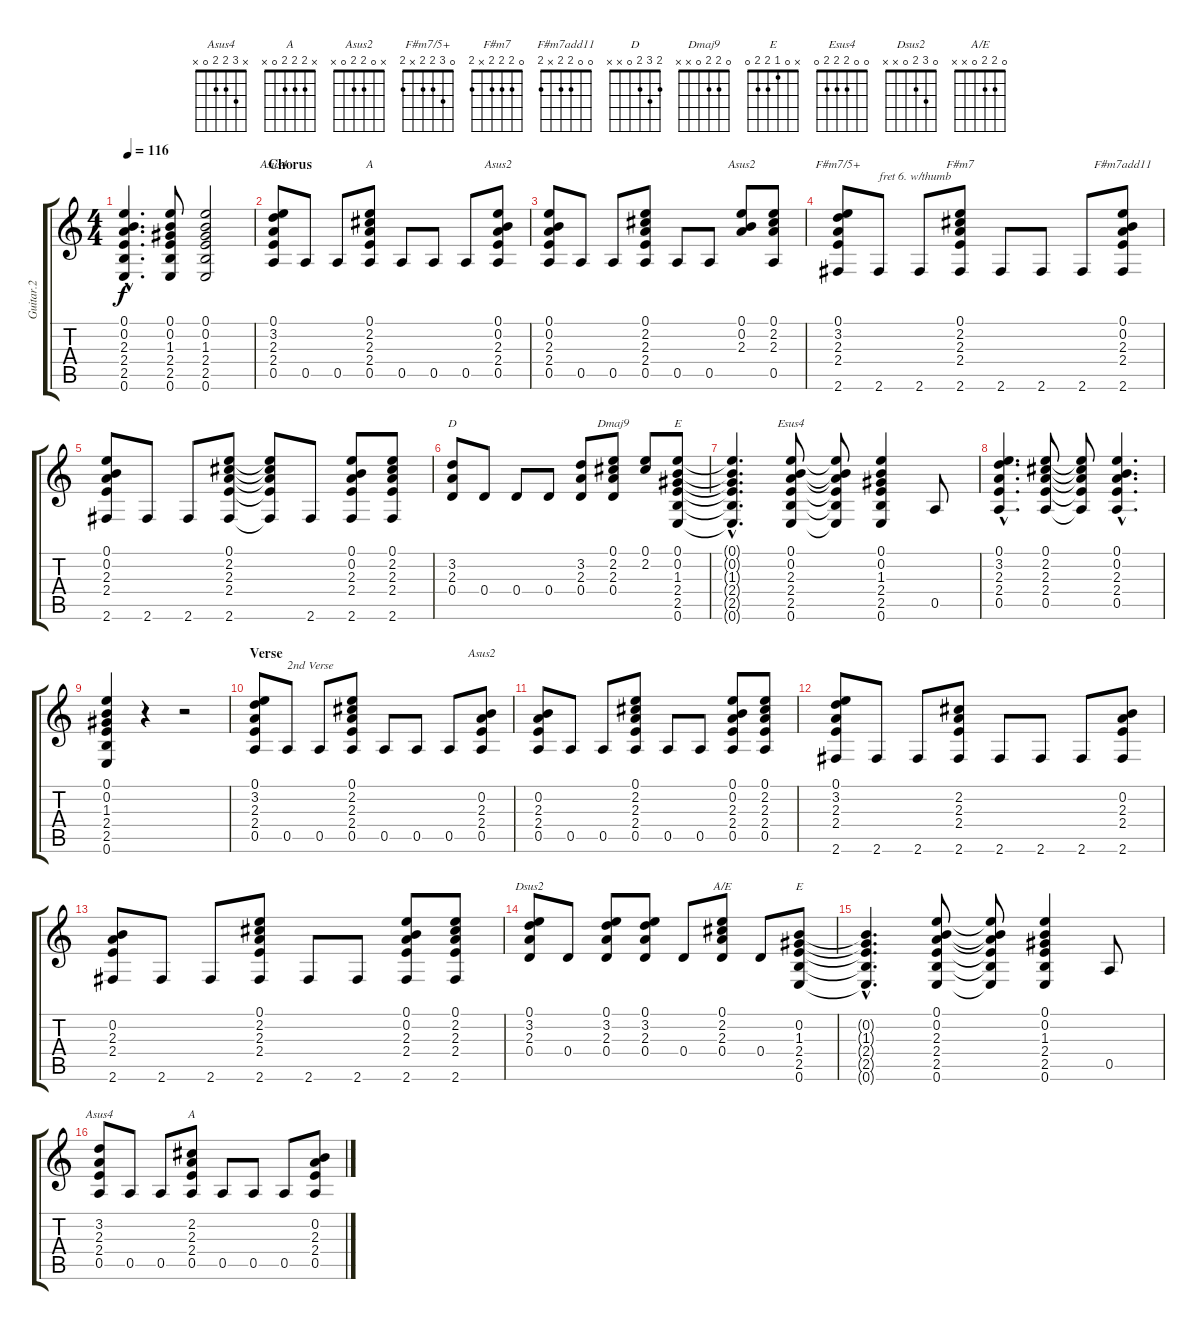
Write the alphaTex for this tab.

\track ("Guitar.2" "Guitar.2") {instrument electricguitarclean}
\staff {score tabs}
\tuning (E4 B3 G3 D3 A2 E2) {hide}
\chord ("Asus4" 0 3 2 2 0 x)
\chord ("A" 0 2 2 2 0 x)
\chord ("Asus2" 0 0 2 2 0 x)
\chord ("Asus2" 0 0 2 x x x)
\chord ("F#m7/5+" 0 3 2 2 x 2)
\chord ("F#m7" 0 2 2 2 x 2)
\chord ("F#m7add11" 0 0 2 2 x 2)
\chord ("D" 2 3 2 0 x x)
\chord ("Dmaj9" 0 2 2 0 x x)
\chord ("E" 0 0 1 2 2 0)
\chord ("Esus4" 0 0 2 2 2 0)
\chord ("Asus2" x 0 2 2 0 x)
\chord ("Dsus2" 0 3 2 0 x x)
\chord ("A/E" 0 2 2 0 x x)
\chord ("E" x 0 1 2 2 0)
\chord ("Asus4" x 3 2 2 0 x)
\chord ("A" x 2 2 2 0 x)
\ts (4 4)
\tempo 116
\clef g2
\ks c
(0.1{hac} 0.2{hac} 2.3{hac} 2.4{hac} 2.5{hac} 0.6{hac}).4{d dy f} (0.1 0.2 1.3 2.4 2.5 0.6).8 (0.1 0.2 1.3 2.4 2.5 0.6).2 |
\section ("" "Chorus")
(0.1 3.2 2.3 2.4 0.5).8{ch "Asus4"} 0.5.8 0.5.8 (0.1 2.2 2.3 2.4 0.5).8{ch "A"} 0.5.8 0.5.8 0.5.8 (0.1 0.2 2.3 2.4 0.5).8{ch "Asus2"} |
(0.1 0.2 2.3 2.4 0.5).8 0.5.8 0.5.8 (0.1 2.2 2.3 2.4 0.5).8 0.5.8 0.5.8 (0.1 0.2 2.3).8{ch "Asus2"} (0.1 2.2 2.3 0.5).8 |
(0.1 3.2 2.3 2.4 2.6).8{ch "F#m7/5+"} 2.6.8{txt "fret 6. w/thumb"} 2.6.8 (0.1 2.2 2.3 2.4 2.6).8{ch "F#m7"} 2.6.8 2.6.8 2.6.8 (0.1 0.2 2.3 2.4 2.6).8{ch "F#m7add11"} |
(0.1 0.2 2.3 2.4 2.6).8 2.6.8 2.6.8 (0.1 2.2 2.3 2.4 2.6).8 (0.1{t} 2.2{t} 2.3{t} 2.4{t} 2.6{t}).8 2.6.8 (0.1 0.2 2.3 2.4 2.6).8 (0.1 2.2 2.3 2.4 2.6).8 |
(3.2 2.3 0.4).8{ch "D"} 0.4.8 0.4.8 0.4.8 (3.2 2.3 0.4).8 (0.1 2.2 2.3 0.4).8{ch "Dmaj9"} (0.1 2.2).8 (0.1 0.2 1.3 2.4 2.5 0.6).8{ch "E"} |
(0.1{hac t} 0.2{hac t} 1.3{hac t} 2.4{hac t} 2.5{hac t} 0.6{hac t}).4{d} (0.1 0.2 2.3 2.4 2.5 0.6).8{ch "Esus4"} (0.1{t} 0.2{t} 2.3{t} 2.4{t} 2.5{t} 0.6{t}).8 (0.1 0.2 1.3 2.4 2.5 0.6).4 0.5.8 |
(0.1{hac} 3.2{hac} 2.3{hac} 2.4{hac} 0.5{hac}).4{d} (0.1 2.2 2.3 2.4 0.5).8 (0.1{t} 2.2{t} 2.3{t} 2.4{t} 0.5{t}).8 (0.1{hac} 0.2{hac} 2.3{hac} 2.4{hac} 0.5{hac}).4{d} |
(0.1 0.2 1.3 2.4 2.5 0.6).4 r.4 r.2 |
\section ("" "Verse")
(0.1 3.2 2.3 2.4 0.5).8 0.5.8{txt "2nd Verse"} 0.5.8 (0.1 2.2 2.3 2.4 0.5).8 0.5.8 0.5.8 0.5.8 (0.2 2.3 2.4 0.5).8{ch "Asus2"} |
(0.2 2.3 2.4 0.5).8 0.5.8 0.5.8 (0.1 2.2 2.3 2.4 0.5).8 0.5.8 0.5.8 (0.1 0.2 2.3 2.4 0.5).8 (0.1 2.2 2.3 2.4 0.5).8 |
(0.1 3.2 2.3 2.4 2.6).8 2.6.8 2.6.8 (2.2 2.3 2.4 2.6).8 2.6.8 2.6.8 2.6.8 (0.2 2.3 2.4 2.6).8 |
(0.2 2.3 2.4 2.6).8 2.6.8 2.6.8 (0.1 2.2 2.3 2.4 2.6).8 2.6.8 2.6.8 (0.1 0.2 2.3 2.4 2.6).8 (0.1 2.2 2.3 2.4 2.6).8 |
(0.1 3.2 2.3 0.4).8{ch "Dsus2"} 0.4.8 (0.1 3.2 2.3 0.4).8 (0.1 3.2 2.3 0.4).8 0.4.8 (0.1 2.2 2.3 0.4).8{ch "A/E"} 0.4.8 (0.2 1.3 2.4 2.5 0.6).8{ch "E"} |
(0.2{hac t} 1.3{hac t} 2.4{hac t} 2.5{hac t} 0.6{hac t}).4{d} (0.1 0.2 2.3 2.4 2.5 0.6).8 (0.1{t} 0.2{t} 2.3{t} 2.4{t} 2.5{t} 0.6{t}).8 (0.1 0.2 1.3 2.4 2.5 0.6).4 0.5.8 |
(3.2 2.3 2.4 0.5).8{ch "Asus4"} 0.5.8 0.5.8 (2.2 2.3 2.4 0.5).8{ch "A"} 0.5.8 0.5.8 0.5.8 (0.2 2.3 2.4 0.5).8
